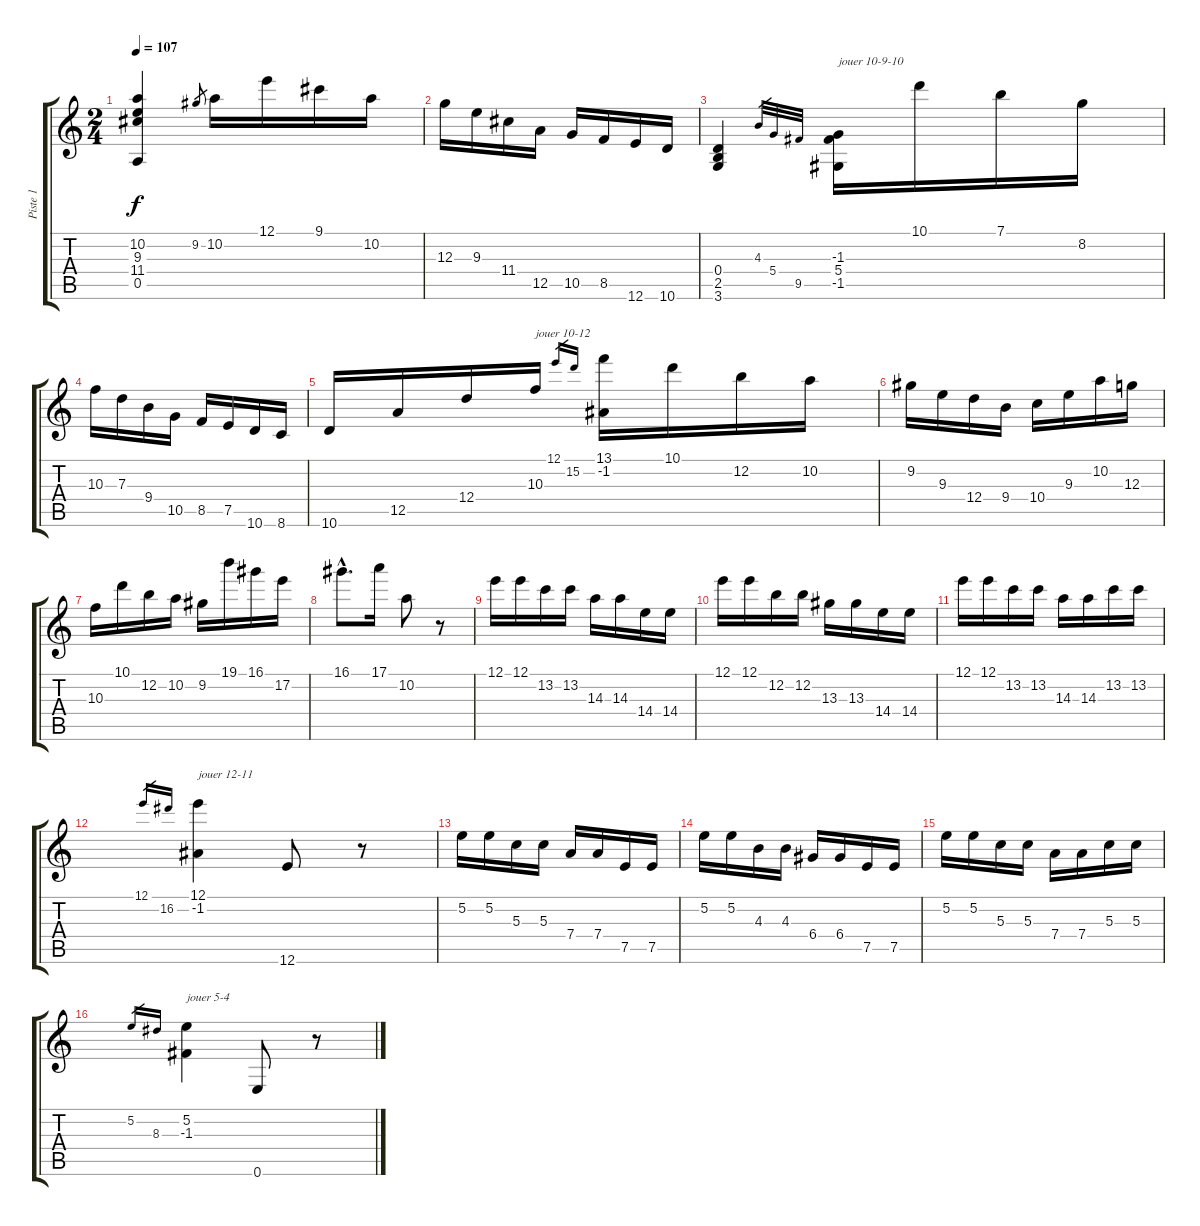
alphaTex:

\track ("Piste 1" "Piste 1") {instrument distortionguitar}
\staff {score tabs}
\tuning (E4 B3 G3 D3 A2 E2) {hide}
\ts (2 4)
\tempo 107
\clef g2
\ks c
(10.2 9.3 11.4 0.5).4{dy f} 9.2.8{gr} 10.2.16 12.1.16 9.1.16 10.2.16 |
12.3.16 9.3.16 11.4.16 12.5.16 10.5.16 8.5.16 12.6.16 10.6.16 |
(0.4 2.5 3.6).4 4.3.32{gr} 5.4.32{gr} 9.5.32{gr} (-1.3 5.4 -1.5).16{txt "jouer 10-9-10 "} 10.1.16 7.1.16 8.2.16 |
10.3.16 7.3.16 9.4.16 10.5.16 8.5.16 7.5.16 10.6.16 8.6.16 |
10.6.16 12.5.16 12.4.16 10.3.16{txt "jouer 10-12"} 12.1.16{gr} 15.2.16{gr} (13.1 -1.2).16 10.1.16 12.2.16 10.2.16 |
9.2.16 9.3.16 12.4.16 9.4.16 10.4.16 9.3.16 10.2.16 12.3.16 |
10.3.16 10.1.16 12.2.16 10.2.16 9.2.16 19.1.16 16.1.16 17.2.16 |
16.1{hac}.8{d} 17.1.16 10.2.8 r.8 |
12.1.16 12.1.16 13.2.16 13.2.16 14.3.16 14.3.16 14.4.16 14.4.16 |
12.1.16 12.1.16 12.2.16 12.2.16 13.3.16 13.3.16 14.4.16 14.4.16 |
12.1.16 12.1.16 13.2.16 13.2.16 14.3.16 14.3.16 13.2.16 13.2.16 |
12.1.16{gr} 16.2.16{gr} (12.1 -1.2).4{txt "jouer 12-11"} 12.6.8 r.8 |
5.2.16 5.2.16 5.3.16 5.3.16 7.4.16 7.4.16 7.5.16 7.5.16 |
5.2.16 5.2.16 4.3.16 4.3.16 6.4.16 6.4.16 7.5.16 7.5.16 |
5.2.16 5.2.16 5.3.16 5.3.16 7.4.16 7.4.16 5.3.16 5.3.16 |
5.2.16{gr} 8.3.16{gr} (5.2 -1.3).4{txt "jouer 5-4"} 0.6.8 r.8
